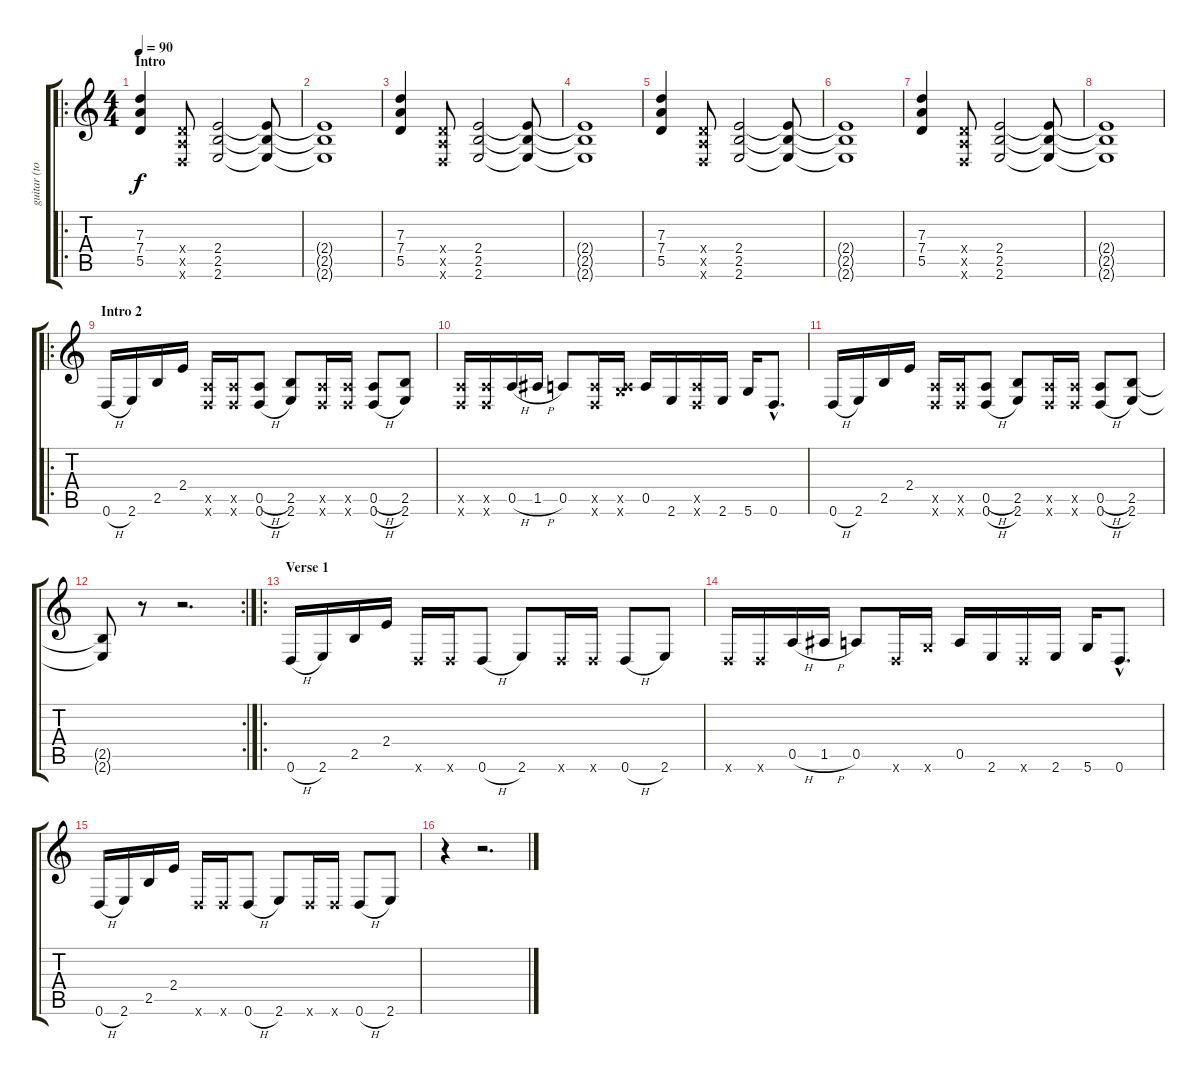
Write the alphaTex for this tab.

\track ("guitar (tom morello)" "guitar (to") {instrument distortionguitar}
\staff {score tabs}
\tuning (E4 B3 G3 D3 A2 D2) {hide}
\ro
\ts (4 4)
\section ("" "Intro")
\tempo 90
\clef g2
\ks c
(7.3 7.4 5.5).4{dy f instrument distortionguitar} (0.4{x} 0.5{x} 0.6{x}).8 (2.4 2.5 2.6).2 (2.4{t} 2.5{t} 2.6{t}).8 |
(2.4{t} 2.5{t} 2.6{t}).1 |
(7.3 7.4 5.5).4 (0.4{x} 0.5{x} 0.6{x}).8 (2.4 2.5 2.6).2 (2.4{t} 2.5{t} 2.6{t}).8 |
(2.4{t} 2.5{t} 2.6{t}).1 |
(7.3 7.4 5.5).4 (0.4{x} 0.5{x} 0.6{x}).8 (2.4 2.5 2.6).2 (2.4{t} 2.5{t} 2.6{t}).8 |
(2.4{t} 2.5{t} 2.6{t}).1 |
(7.3 7.4 5.5).4 (0.4{x} 0.5{x} 0.6{x}).8 (2.4 2.5 2.6).2 (2.4{t} 2.5{t} 2.6{t}).8 |
(2.4{t} 2.5{t} 2.6{t}).1 |
\ro
\section ("" "Intro 2")
0.6{h}.16 2.6.16 2.5.16 2.4.16 (0.5{x} 0.6{x}).16 (0.5{x} 0.6{x}).16 (0.5{h} 0.6{h}).8 (2.5 2.6).8 (0.5{x} 0.6{x}).16 (0.5{x} 0.6{x}).16 (0.5{h} 0.6{h}).8 (2.5 2.6).8 |
(0.5{x} 0.6{x}).16 (0.5{x} 0.6{x}).16 0.5{h}.16 1.5{h}.16 0.5.8 (0.5{x} 0.6{x}).16 (0.5{x} 5.6{x}).16 0.5.16 2.6.16 (0.5{x} 0.6{x}).16 2.6.16 5.6.16 0.6{hac}.8{d} |
0.6{h}.16 2.6.16 2.5.16 2.4.16 (0.5{x} 0.6{x}).16 (0.5{x} 0.6{x}).16 (0.5{h} 0.6{h}).8 (2.5 2.6).8 (0.5{x} 0.6{x}).16 (0.5{x} 0.6{x}).16 (0.5{h} 0.6{h}).8 (2.5 2.6).8 |
\rc 2
(2.5{t} 2.6{t}).8 r.8 r.2{d} |
\ro
\section ("" "Verse 1")
0.6{h}.16{instrument electricguitarmuted} 2.6.16 2.5.16 2.4.16 0.6{x}.16 0.6{x}.16 0.6{h}.8 2.6.8 0.6{x}.16 0.6{x}.16 0.6{h}.8 2.6.8 |
0.6{x}.16 0.6{x}.16 0.5{h}.16 1.5{h}.16 0.5.8 0.6{x}.16 5.6{x}.16 0.5.16 2.6.16 0.6{x}.16 2.6.16 5.6.16 0.6{hac}.8{d} |
0.6{h}.16 2.6.16 2.5.16 2.4.16 0.6{x}.16 0.6{x}.16 0.6{h}.8 2.6.8 0.6{x}.16 0.6{x}.16 0.6{h}.8 2.6.8 |
r.4 r.2{d}
